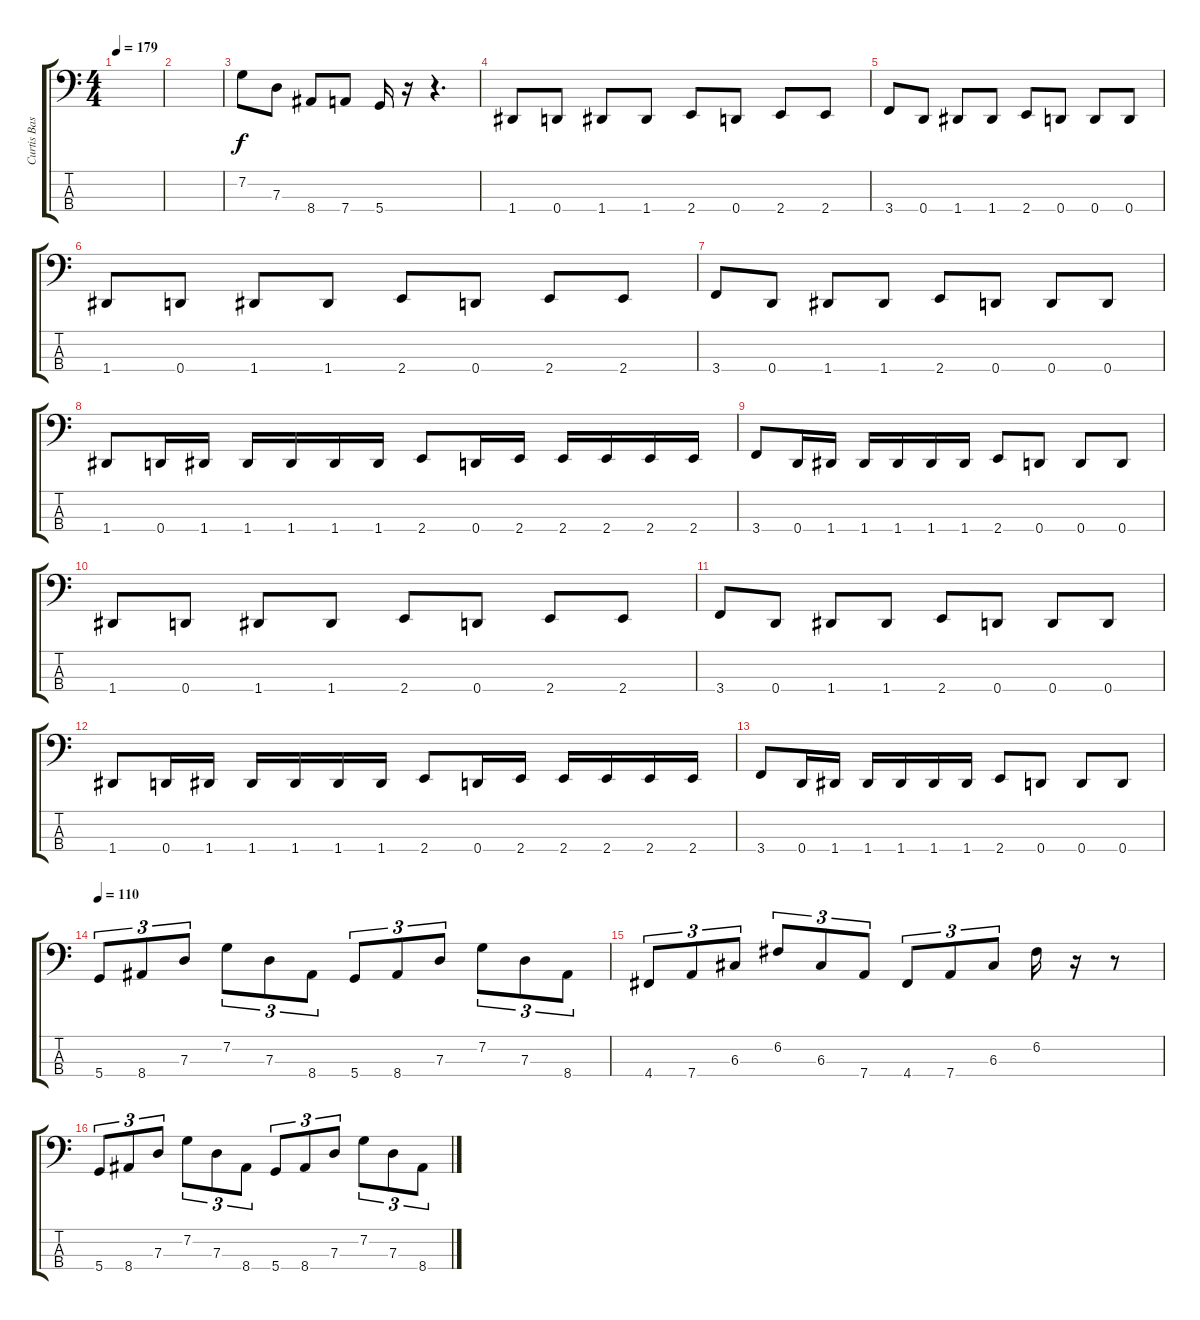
\track ("Curtis Bass" "Curtis Bas") {instrument electricbassfinger}
\staff {score tabs}
\tuning (F2 C2 G1 D1) {hide}
\ts (4 4)
\tempo 179
\clef f4
\ks c
|
|
7.2.8 7.3.8 8.4.8 7.4.8 5.4.16 r.16 r.4{d} |
1.4.8 0.4.8 1.4.8 1.4.8 2.4.8 0.4.8 2.4.8 2.4.8 |
3.4.8 0.4.8 1.4.8 1.4.8 2.4.8 0.4.8 0.4.8 0.4.8 |
1.4.8 0.4.8 1.4.8 1.4.8 2.4.8 0.4.8 2.4.8 2.4.8 |
3.4.8 0.4.8 1.4.8 1.4.8 2.4.8 0.4.8 0.4.8 0.4.8 |
1.4.8 0.4.16 1.4.16 1.4.16 1.4.16 1.4.16 1.4.16 2.4.8 0.4.16 2.4.16 2.4.16 2.4.16 2.4.16 2.4.16 |
3.4.8 0.4.16 1.4.16 1.4.16 1.4.16 1.4.16 1.4.16 2.4.8 0.4.8 0.4.8 0.4.8 |
1.4.8 0.4.8 1.4.8 1.4.8 2.4.8 0.4.8 2.4.8 2.4.8 |
3.4.8 0.4.8 1.4.8 1.4.8 2.4.8 0.4.8 0.4.8 0.4.8 |
1.4.8 0.4.16 1.4.16 1.4.16 1.4.16 1.4.16 1.4.16 2.4.8 0.4.16 2.4.16 2.4.16 2.4.16 2.4.16 2.4.16 |
3.4.8 0.4.16 1.4.16 1.4.16 1.4.16 1.4.16 1.4.16 2.4.8 0.4.8 0.4.8 0.4.8 |
\tempo 110
5.4.8{tu (3 2)} 8.4.8{tu (3 2)} 7.3.8{tu (3 2)} 7.2.8{tu (3 2)} 7.3.8{tu (3 2)} 8.4.8{tu (3 2)} 5.4.8{tu (3 2)} 8.4.8{tu (3 2)} 7.3.8{tu (3 2)} 7.2.8{tu (3 2)} 7.3.8{tu (3 2)} 8.4.8{tu (3 2)} |
4.4.8{tu (3 2)} 7.4.8{tu (3 2)} 6.3.8{tu (3 2)} 6.2.8{tu (3 2)} 6.3.8{tu (3 2)} 7.4.8{tu (3 2)} 4.4.8{tu (3 2)} 7.4.8{tu (3 2)} 6.3.8{tu (3 2)} 6.2.16 r.16 r.8 |
5.4.8{tu (3 2)} 8.4.8{tu (3 2)} 7.3.8{tu (3 2)} 7.2.8{tu (3 2)} 7.3.8{tu (3 2)} 8.4.8{tu (3 2)} 5.4.8{tu (3 2)} 8.4.8{tu (3 2)} 7.3.8{tu (3 2)} 7.2.8{tu (3 2)} 7.3.8{tu (3 2)} 8.4.8{tu (3 2)}
